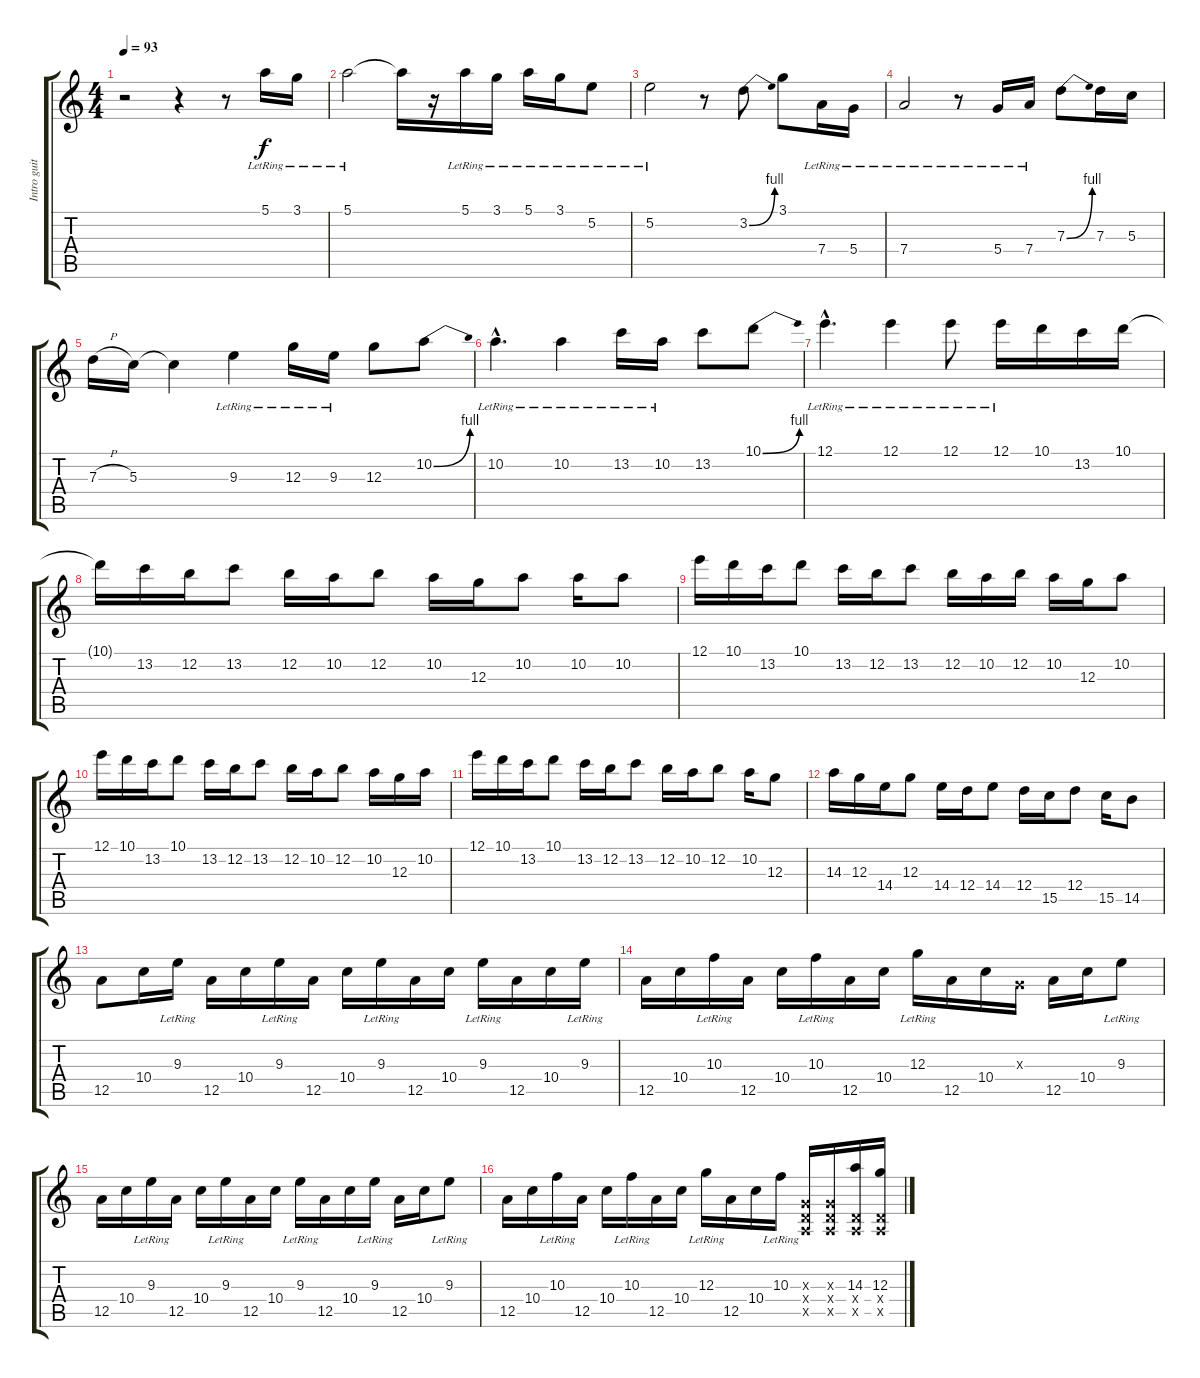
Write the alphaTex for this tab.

\track ("Intro guitar" "Intro guit") {instrument electricguitarjazz}
\staff {score tabs}
\tuning (E4 B3 G3 D3 A2 E2) {hide}
\ts (4 4)
\tempo 93
\clef g2
\ks c
r.2{dy f instrument electricguitarjazz} r.4 r.8 5.1{lr}.16 3.1{lr}.16 |
5.1{lr}.2 5.1{t}.16 r.16 5.1{lr}.16 3.1{lr}.16 5.1{lr}.16 3.1{lr}.16 5.2{lr}.8 |
5.2{lr}.2 r.8 3.2{be (bend 0 0 60 4)}.8 3.1.8 7.4{lr}.16 5.4{lr}.16 |
7.4{lr}.2 r.8 5.4{lr}.16 7.4{lr}.16 7.3{be (bend 0 0 60 4)}.8 7.3.16 5.3.16 |
7.3{h}.16 5.3.16 5.3{t}.4 9.3{lr}.4 12.3{lr}.16 9.3{lr}.16 12.3.8 10.2{be (bend 0 0 60 4)}.8 |
10.2{hac lr}.4{d} 10.2{lr}.4 13.2{lr}.16 10.2{lr}.16 13.2.8 10.1{be (bend 0 0 60 4)}.8 |
12.1{hac lr}.4{d} 12.1{lr}.4 12.1{lr}.8 12.1{lr}.16 10.1.16 13.2.16 10.1.16 |
10.1{t}.16 13.2.16 12.2.16 13.2.8 12.2.16 10.2.16 12.2.8 10.2.16 12.3.16 10.2.8 10.2.16 10.2.8 |
12.1.16 10.1.16 13.2.16 10.1.8 13.2.16 12.2.16 13.2.8 12.2.16 10.2.16 12.2.16 10.2.16 12.3.16 10.2.8 |
12.1.16 10.1.16 13.2.16 10.1.8 13.2.16 12.2.16 13.2.8 12.2.16 10.2.16 12.2.8 10.2.16 12.3.16 10.2.16 |
12.1.16 10.1.16 13.2.16 10.1.8 13.2.16 12.2.16 13.2.8 12.2.16 10.2.16 12.2.8 10.2.16 12.3.8 |
14.3.16 12.3.16 14.4.16 12.3.8 14.4.16 12.4.16 14.4.8 12.4.16 15.5.16 12.4.8 15.5.16 14.5.8 |
12.5.8 10.4.16 9.3{lr}.16 12.5.16 10.4.16 9.3{lr}.16 12.5.16 10.4.16 9.3{lr}.16 12.5.16 10.4.16 9.3{lr}.16 12.5.16 10.4.16 9.3{lr}.16 |
12.5.16 10.4.16 10.3{lr}.16 12.5.16 10.4.16 10.3{lr}.16 12.5.16 10.4.16 12.3{lr}.16 12.5.16 10.4.16 0.3{x}.16 12.5.16 10.4.16 9.3{lr}.8 |
12.5.16 10.4.16 9.3{lr}.16 12.5.16 10.4.16 9.3{lr}.16 12.5.16 10.4.16 9.3{lr}.16 12.5.16 10.4.16 9.3{lr}.16 12.5.16 10.4.16 9.3{lr}.8 |
12.5.16 10.4.16 10.3{lr}.16 12.5.16 10.4.16 10.3{lr}.16 12.5.16 10.4.16 12.3{lr}.16 12.5.16 10.4.16 10.3{lr}.16 (0.3{x} 0.4{x} 0.5{x}).16 (0.3{x} 0.4{x} 0.5{x}).16 (14.3 0.4{x} 0.5{x}).16 (12.3 0.4{x} 0.5{x}).16
